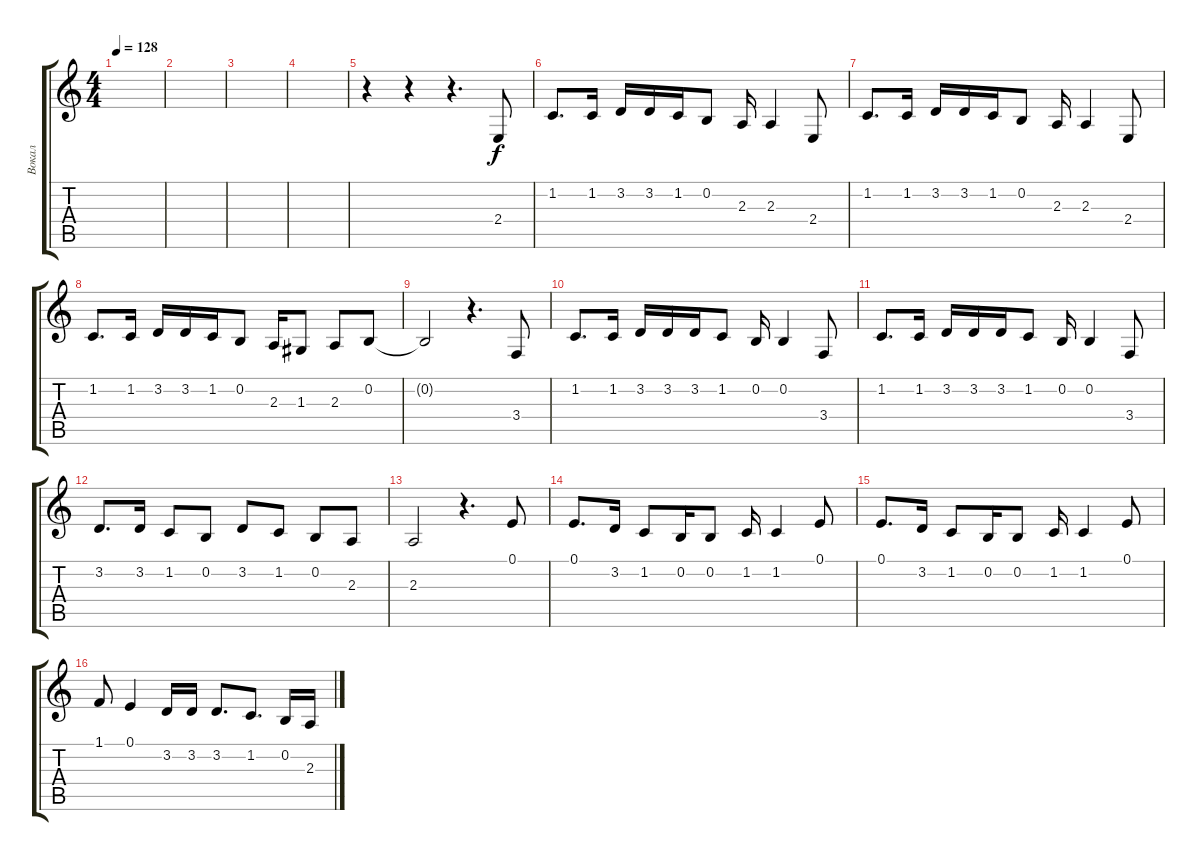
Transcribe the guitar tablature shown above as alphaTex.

\track ("Вокал" "Вокал") {instrument lead6voice}
\staff {score tabs}
\tuning (E4 B3 G3 D3 A2 E2) {hide}
\ts (4 4)
\tempo 128
\clef g2
\ks c
|
|
|
|
r.4 r.4 r.4{d} 2.4.8 |
1.2.8{d} 1.2.16 3.2.16 3.2.16 1.2.16 0.2.8 2.3.16 2.3.4 2.4.8 |
1.2.8{d} 1.2.16 3.2.16 3.2.16 1.2.16 0.2.8 2.3.16 2.3.4 2.4.8 |
1.2.8{d} 1.2.16 3.2.16 3.2.16 1.2.16 0.2.8 2.3.16 1.3.8 2.3.8 0.2.8 |
0.2{t}.2 r.4{d} 3.4.8 |
1.2.8{d} 1.2.16 3.2.16 3.2.16 3.2.16 1.2.8 0.2.16 0.2.4 3.4.8 |
1.2.8{d} 1.2.16 3.2.16 3.2.16 3.2.16 1.2.8 0.2.16 0.2.4 3.4.8 |
3.2.8{d} 3.2.16 1.2.8 0.2.8 3.2.8 1.2.8 0.2.8 2.3.8 |
2.3.2 r.4{d} 0.1.8 |
0.1.8{d} 3.2.16 1.2.8 0.2.16 0.2.8 1.2.16 1.2.4 0.1.8 |
0.1.8{d} 3.2.16 1.2.8 0.2.16 0.2.8 1.2.16 1.2.4 0.1.8 |
1.1.8 0.1.4 3.2.16 3.2.16 3.2.8{d} 1.2.8{d} 0.2.16 2.3.16
